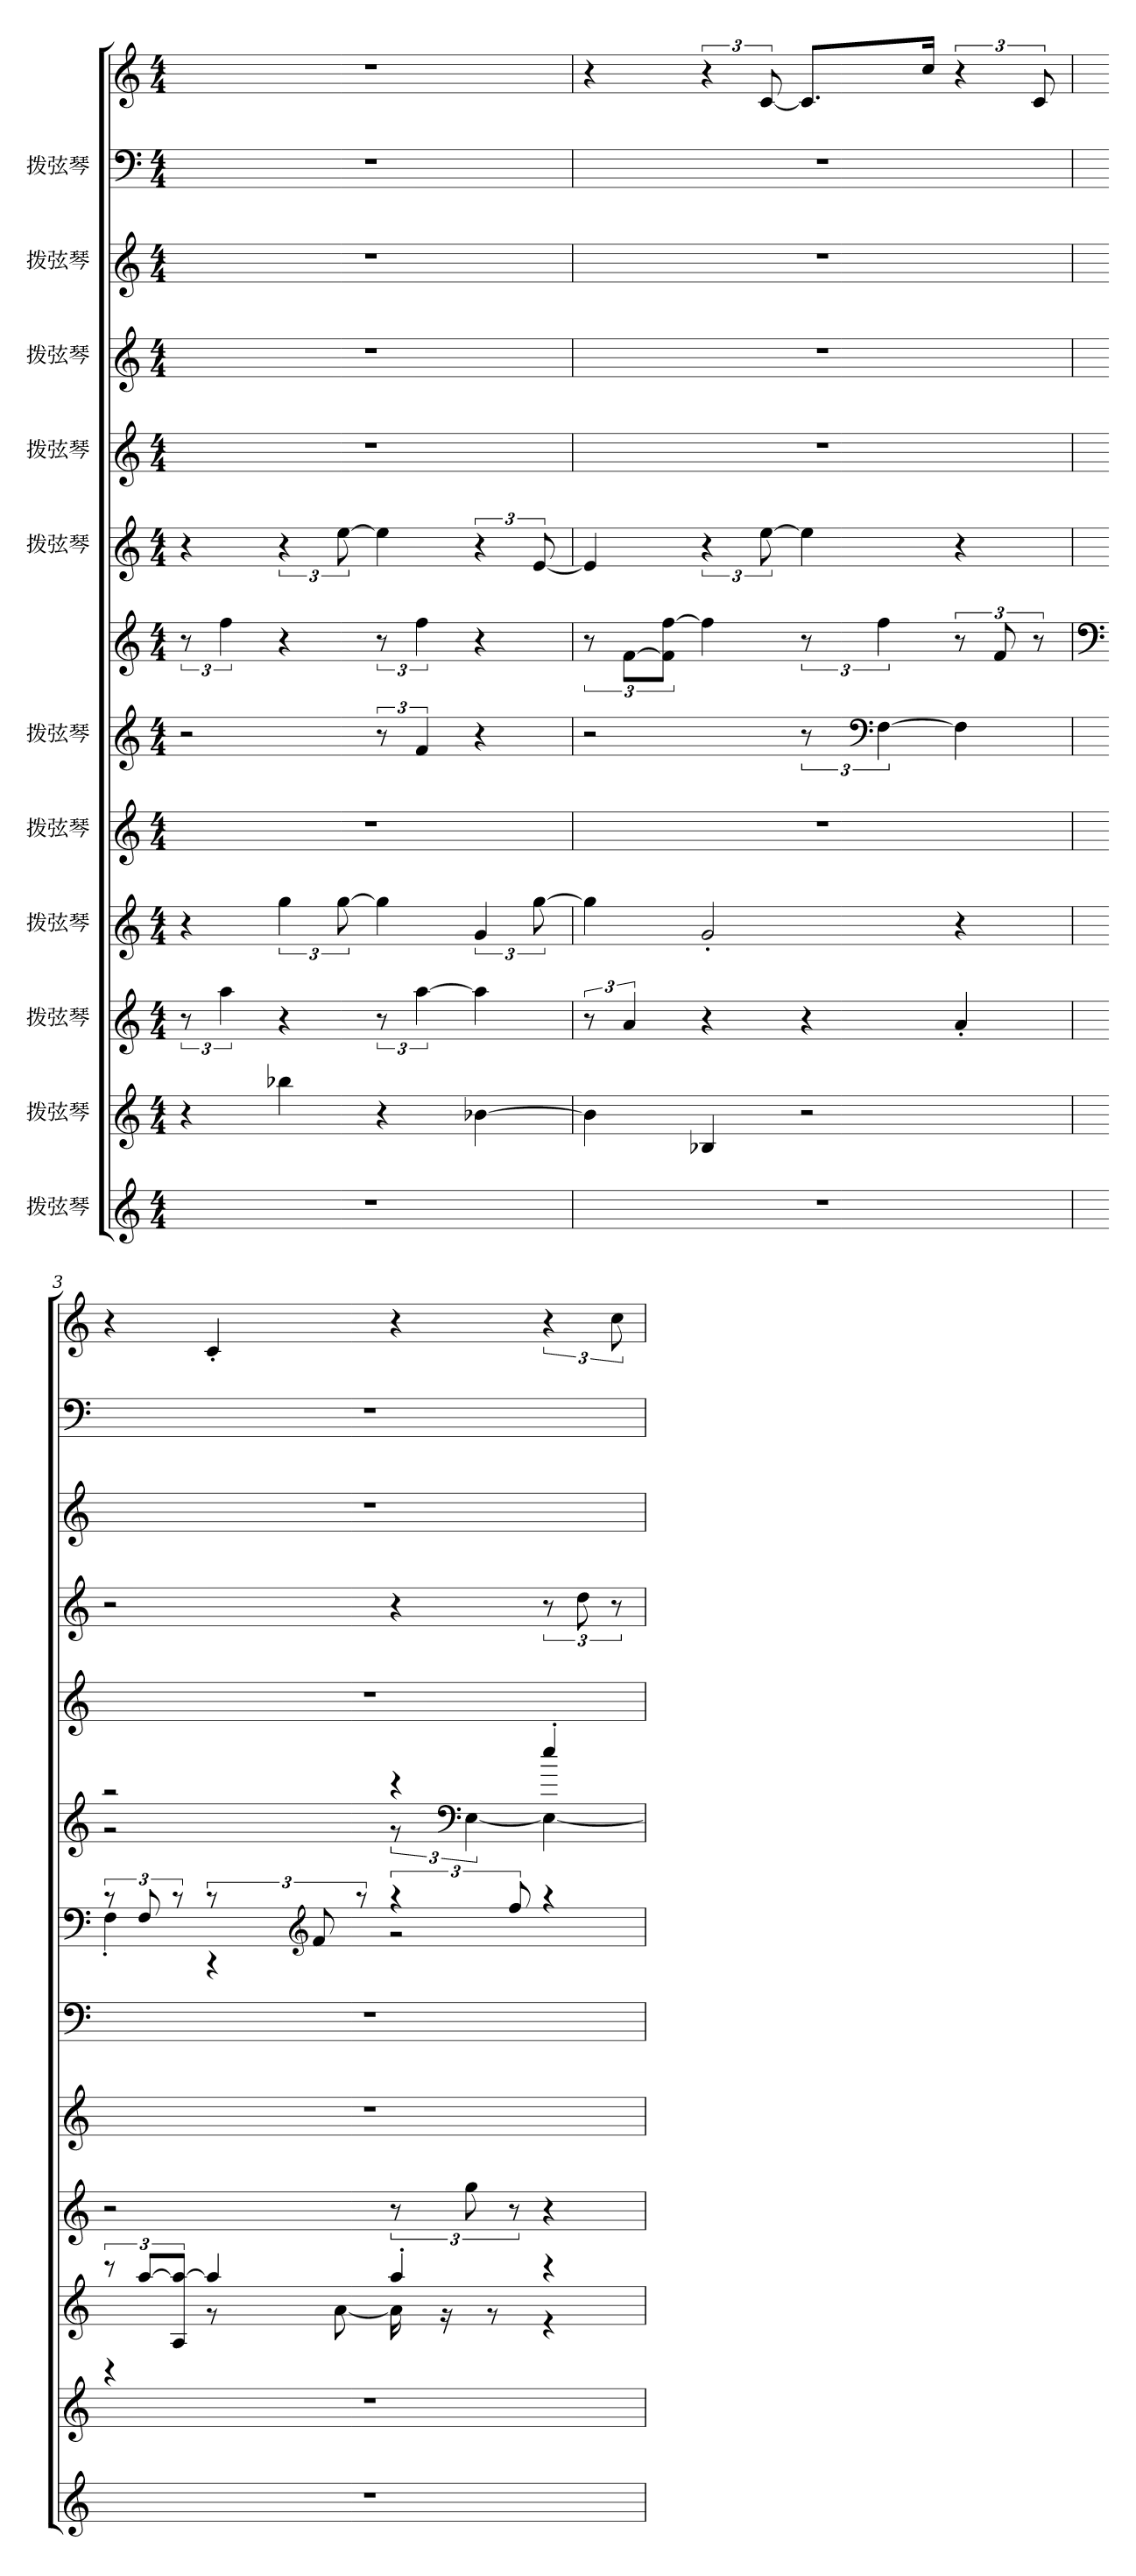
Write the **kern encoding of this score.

**kern	**kern	**kern	**kern	**kern	**kern	**kern	**kern	**kern	**kern	**kern	**kern	**kern
*part11	*part10	*part9	*part8	*part7	*part6	*part6	*part5	*part4	*part3	*part2	*part1	*part1
*staff13	*staff12	*staff11	*staff10	*staff9	*staff8	*staff7	*staff6	*staff5	*staff4	*staff3	*staff2	*staff1
*I"拨弦琴	*I"拨弦琴	*I"拨弦琴	*I"拨弦琴	*I"拨弦琴	*I"拨弦琴	*	*I"拨弦琴	*I"拨弦琴	*I"拨弦琴	*I"拨弦琴	*I"拨弦琴	*
*clefG2	*clefG2	*clefG2	*clefG2	*clefG2	*clefG2	*clefG2	*clefG2	*clefG2	*clefG2	*clefG2	*clefF4	*clefG2
*k[]	*k[]	*k[]	*k[]	*k[]	*k[]	*k[]	*k[]	*k[]	*k[]	*k[]	*k[]	*k[]
*M4/4	*M4/4	*M4/4	*M4/4	*M4/4	*M4/4	*M4/4	*M4/4	*M4/4	*M4/4	*M4/4	*M4/4	*M4/4
*MM120	*MM120	*MM120	*MM120	*MM120	*MM120	*MM120	*MM120	*MM120	*MM120	*MM120	*MM120	*MM120
=1	=1	=1	=1	=1	=1	=1	=1	=1	=1	=1	=1	=1
1r	4r	12r	4r	1r	2r	12r	4r	1r	1r	1r	1r	1r
.	.	6aa\	.	.	.	6ff\	.	.	.	.	.	.
.	4bb-X\	4r	6gg\	.	.	4r	6r	.	.	.	.	.
.	.	.	[12gg\	.	.	.	[12ee\	.	.	.	.	.
.	4r	12r	4gg\]	.	12r	12r	4ee\]	.	.	.	.	.
.	.	[6aa\	.	.	6f/	6ff\	.	.	.	.	.	.
.	[4b-X\	4aa\]	6g/	.	4r	4r	6r	.	.	.	.	.
.	.	.	[12gg\	.	.	.	[12e/	.	.	.	.	.
=2	=2	=2	=2	=2	=2	=2	=2	=2	=2	=2	=2	=2
1r	4b-\]	12r	4gg\]	1r	2r	12r	4e/]	1r	1r	1r	1r	4r
.	.	6a/	.	.	.	[12f\L	.	.	.	.	.	.
.	.	.	.	.	.	12f\] [12ff\J	.	.	.	.	.	.
.	4B-X/	4r	2g'/	.	.	4ff\]	6r	.	.	.	.	6r
.	.	.	.	.	.	.	[12ee\	.	.	.	.	[12c/
.	2r	4r	.	.	12r	12r	4ee\]	.	.	.	.	8.c/L]
*	*	*	*	*	*clefF4	*	*	*	*	*	*	*
.	.	.	.	.	[6F\	6ff\	.	.	.	.	.	.
.	.	.	.	.	.	.	.	.	.	.	.	16cc/Jk
.	.	4a'/	4r	.	4F\]	12r	4r	.	.	.	.	6r
.	.	.	.	.	.	12f/	.	.	.	.	.	.
.	.	.	.	.	.	12r	.	.	.	.	.	12c/
!!LO:PB:g=z
=3	=3	=3	=3	=3	=3	=3	=3	=3	=3	=3	=3	=3
*	*	*	*	*	*	*clefF4	*	*	*	*	*	*
*	*	*^	*	*	*	*^	*^	*	*	*	*	*
1r	1r	12r	4r	2r	1r	1r	12r	4F'\	2r	2r	1r	2r	1r	1r	4r
.	.	[12aa/L	.	.	.	.	12F/	.	.	.	.	.	.	.	.
.	.	12A/ 12aa/_J	.	.	.	.	12r	.	.	.	.	.	.	.	.
.	.	4aa/]	8r	.	.	.	12r	4r	.	.	.	.	.	.	4c'/
*	*	*	*	*	*	*	*clefG2	*	*	*	*	*	*	*	*
.	.	.	.	.	.	.	12f/	.	.	.	.	.	.	.	.
.	.	.	[8a\	.	.	.	.	.	.	.	.	.	.	.	.
.	.	.	.	.	.	.	12r	.	.	.	.	.	.	.	.
.	.	4aa'/	16a\]	12r	.	.	6r	2r	4r	12r	.	4r	.	.	4r
.	.	.	16r	.	.	.	.	.	.	.	.	.	.	.	.
*	*	*	*	*	*	*	*	*	*clefF4	*	*	*	*	*	*
.	.	.	.	12gg\	.	.	.	.	.	[6E\	.	.	.	.	.
.	.	.	8r	.	.	.	.	.	.	.	.	.	.	.	.
.	.	.	.	12r	.	.	12ff/	.	.	.	.	.	.	.	.
.	.	4r	4r	4r	.	.	4r	.	4ee'/	4E\_	.	12r	.	.	6r
.	.	.	.	.	.	.	.	.	.	.	.	12dd\	.	.	.
.	.	.	.	.	.	.	.	.	.	.	.	12r	.	.	12cc\
*	*	*	*	*	*	*	*v	*v	*	*	*	*	*	*	*
*	*	*v	*v	*	*	*	*	*v	*v	*	*	*	*	*
=	=	=	=	=	=	=	=	=	=	=	=	=
*-	*-	*-	*-	*-	*-	*-	*-	*-	*-	*-	*-	*-
